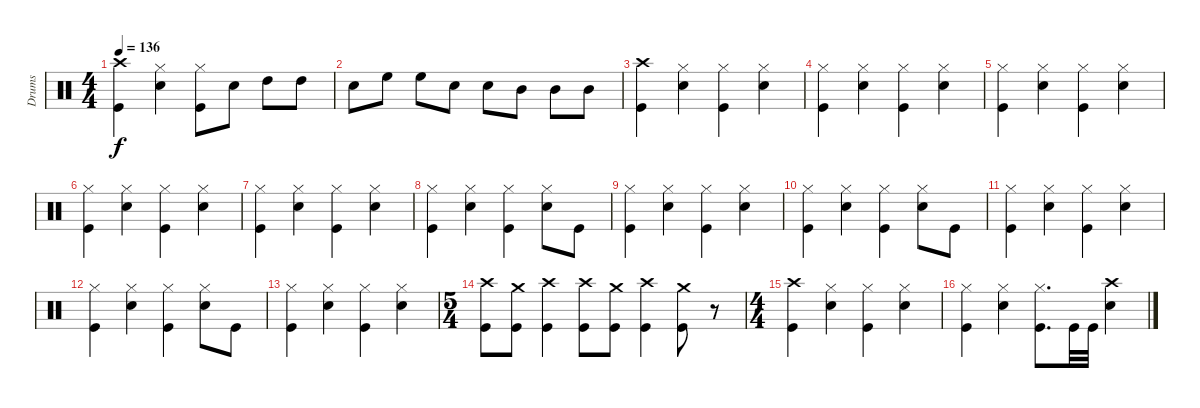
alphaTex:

\track ("Drums" "Drums") {instrument percussion}
\staff {score}
\articulation defaults
\ts (4 4)
\tempo 136
\clef neutral
\ks c
("Crash high (hit)" "Kick (hit)").4{dy f} ("Hi-Hat (closed)" "Snare (hit) 2").4 ("Hi-Hat (closed)" "Kick (hit)").8 "Snare (hit) 2".8 "High Tom (hit)".8 "High Tom (hit)".8 |
"Snare (hit) 2".8 "High Floor Tom (hit)".8 "High Floor Tom (hit)".8 "Snare (hit) 2".8 "Snare (hit) 2".8 "Mid Tom (hit)".8 "Mid Tom (hit)".8 "Mid Tom (hit)".8 |
("Crash high (hit)" "Kick (hit)").4 ("Hi-Hat (closed)" "Snare (hit) 2").4 ("Hi-Hat (closed)" "Kick (hit)").4 ("Hi-Hat (closed)" "Snare (hit) 2").4 |
("Hi-Hat (closed)" "Kick (hit)").4 ("Hi-Hat (closed)" "Snare (hit) 2").4 ("Hi-Hat (closed)" "Kick (hit)").4 ("Hi-Hat (closed)" "Snare (hit) 2").4 |
("Hi-Hat (closed)" "Kick (hit)").4 ("Hi-Hat (closed)" "Snare (hit) 2").4 ("Hi-Hat (closed)" "Kick (hit)").4 ("Hi-Hat (closed)" "Snare (hit) 2").4 |
("Hi-Hat (closed)" "Kick (hit)").4 ("Hi-Hat (closed)" "Snare (hit) 2").4 ("Hi-Hat (closed)" "Kick (hit)").4 ("Hi-Hat (closed)" "Snare (hit) 2").4 |
("Hi-Hat (closed)" "Kick (hit)").4 ("Hi-Hat (closed)" "Snare (hit) 2").4 ("Hi-Hat (closed)" "Kick (hit)").4 ("Hi-Hat (closed)" "Snare (hit) 2").4 |
("Hi-Hat (closed)" "Kick (hit)").4 ("Hi-Hat (closed)" "Snare (hit) 2").4 ("Hi-Hat (closed)" "Kick (hit)").4 ("Hi-Hat (closed)" "Snare (hit) 2").8 "Kick (hit)".8 |
("Hi-Hat (closed)" "Kick (hit)").4 ("Hi-Hat (closed)" "Snare (hit) 2").4 ("Hi-Hat (closed)" "Kick (hit)").4 ("Hi-Hat (closed)" "Snare (hit) 2").4 |
("Hi-Hat (closed)" "Kick (hit)").4 ("Hi-Hat (closed)" "Snare (hit) 2").4 ("Hi-Hat (closed)" "Kick (hit)").4 ("Hi-Hat (closed)" "Snare (hit) 2").8 "Kick (hit)".8 |
("Hi-Hat (closed)" "Kick (hit)").4 ("Hi-Hat (closed)" "Snare (hit) 2").4 ("Hi-Hat (closed)" "Kick (hit)").4 ("Hi-Hat (closed)" "Snare (hit) 2").4 |
("Hi-Hat (closed)" "Kick (hit)").4 ("Hi-Hat (closed)" "Snare (hit) 2").4 ("Hi-Hat (closed)" "Kick (hit)").4 ("Hi-Hat (closed)" "Snare (hit) 2").8 "Kick (hit)".8 |
("Hi-Hat (closed)" "Kick (hit)").4 ("Hi-Hat (closed)" "Snare (hit) 2").4 ("Hi-Hat (closed)" "Kick (hit)").4 ("Hi-Hat (closed)" "Snare (hit) 2").4 |
\ts (5 4)
("Crash high (hit)" "Kick (hit)").8 ("Crash medium (hit)" "Kick (hit)").8 ("Crash high (hit)" "Kick (hit)").4 ("Crash high (hit)" "Kick (hit)").8 ("Crash medium (hit)" "Kick (hit)").8 ("Crash high (hit)" "Kick (hit)").4 ("Crash medium (hit)" "Kick (hit)").8 r.8 |
\ts (4 4)
("Crash high (hit)" "Kick (hit)").4 ("Hi-Hat (closed)" "Snare (hit) 2").4 ("Hi-Hat (closed)" "Kick (hit)").4 ("Hi-Hat (closed)" "Snare (hit) 2").4 |
("Hi-Hat (closed)" "Kick (hit)").4 ("Hi-Hat (closed)" "Snare (hit) 2").4 ("Hi-Hat (closed)" "Kick (hit)").8{d} "Kick (hit)".32 "Kick (hit)".32 ("Crash high (hit)" "Snare (hit) 2").4
